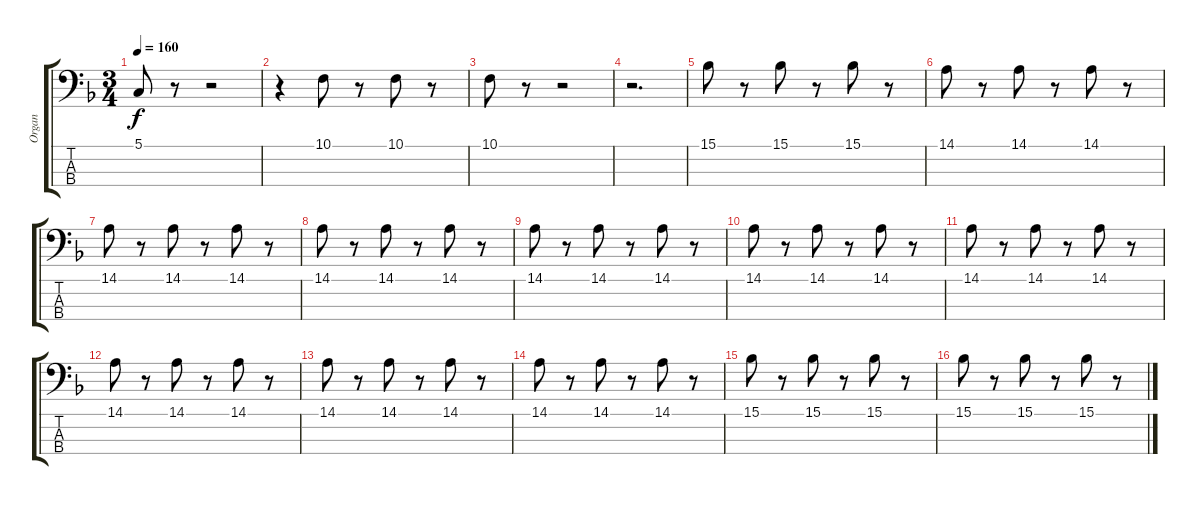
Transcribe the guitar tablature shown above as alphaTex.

\track ("Organ" "Organ") {instrument stringensemble1}
\staff {score tabs}
\tuning (G2 D2 A1 E1) {hide}
\ts (3 4)
\tempo 160
\clef f4
\ks f
5.1.8{dy f} r.8 r.2 |
r.4 10.1.8 r.8 10.1.8 r.8 |
10.1.8 r.8 r.2 |
r.2{d} |
15.1.8 r.8 15.1.8 r.8 15.1.8 r.8 |
14.1.8 r.8 14.1.8 r.8 14.1.8 r.8 |
14.1.8 r.8 14.1.8 r.8 14.1.8 r.8 |
14.1.8 r.8 14.1.8 r.8 14.1.8 r.8 |
14.1.8 r.8 14.1.8 r.8 14.1.8 r.8 |
14.1.8 r.8 14.1.8 r.8 14.1.8 r.8 |
14.1.8 r.8 14.1.8 r.8 14.1.8 r.8 |
14.1.8 r.8 14.1.8 r.8 14.1.8 r.8 |
14.1.8 r.8 14.1.8 r.8 14.1.8 r.8 |
14.1.8 r.8 14.1.8 r.8 14.1.8 r.8 |
15.1.8 r.8 15.1.8 r.8 15.1.8 r.8 |
15.1.8 r.8 15.1.8 r.8 15.1.8 r.8
